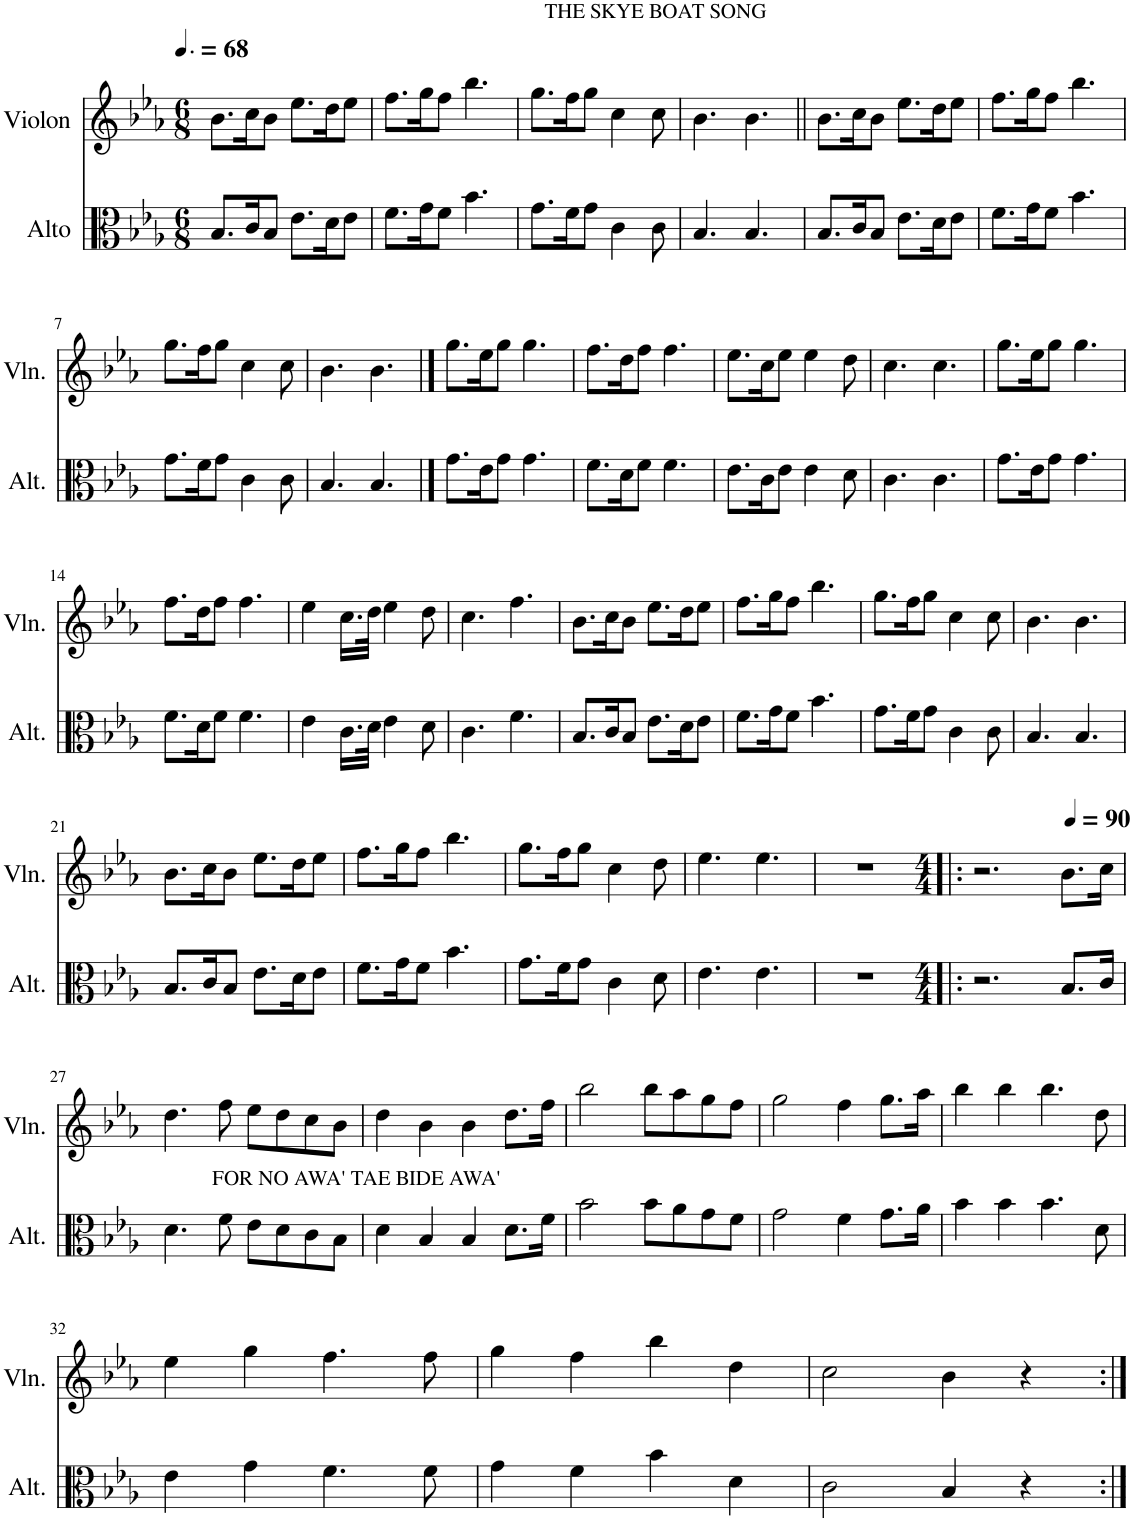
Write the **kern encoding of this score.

**kern	**kern
*part2	*part1
*staff2	*staff1
*I"Alto	*I"Violon
*I'Alt.	*I'Vln.
*clefC3	*clefG2
*k[b-e-a-]	*k[b-e-a-]
*M6/8	*M6/8
*MM102	*MM102
=1	=1
8.B-/L	8.b-\L
16c/K	16cc\K
8B-/J	8b-\J
8.e-\L	8.ee-\L
16d\K	16dd\K
8e-\J	8ee-\J
=2	=2
8.f\L	8.ff\L
16g\K	16gg\K
8f\J	8ff\J
4.b-\	4.bb-\
=3	=3
!	!LO:TX:a:t=THE SKYE BOAT SONG
8.g\L	8.gg\L
16f\K	16ff\K
8g\J	8gg\J
4c\	4cc\
8c\	8cc\
=4	=4
4.B-/	4.b-\
4.B-/	4.b-\
=5||	=5||
8.B-/L	8.b-\L
16c/K	16cc\K
8B-/J	8b-\J
8.e-\L	8.ee-\L
16d\K	16dd\K
8e-\J	8ee-\J
=6	=6
8.f\L	8.ff\L
16g\K	16gg\K
8f\J	8ff\J
4.b-\	4.bb-\
!!LO:LB:g=z
=7	=7
8.g\L	8.gg\L
16f\K	16ff\K
8g\J	8gg\J
4c\	4cc\
8c\	8cc\
=8	=8
4.B-/	4.b-\
4.B-/	4.b-\
==9	==9
8.g\L	8.gg\L
16e-\K	16ee-\K
8g\J	8gg\J
4.g\	4.gg\
=10	=10
8.f\L	8.ff\L
16d\K	16dd\K
8f\J	8ff\J
4.f\	4.ff\
=11	=11
8.e-\L	8.ee-\L
16c\K	16cc\K
8e-\J	8ee-\J
4e-\	4ee-\
8d\	8dd\
=12	=12
4.c\	4.cc\
4.c\	4.cc\
=13	=13
8.g\L	8.gg\L
16e-\K	16ee-\K
8g\J	8gg\J
4.g\	4.gg\
!!LO:LB:g=z
=14	=14
8.f\L	8.ff\L
16d\K	16dd\K
8f\J	8ff\J
4.f\	4.ff\
=15	=15
4e-\	4ee-\
16.c\LL	16.cc\LL
32d\JJk	32dd\JJk
4e-\	4ee-\
8d\	8dd\
=16	=16
4.c\	4.cc\
4.f\	4.ff\
=17	=17
8.B-/L	8.b-\L
16c/K	16cc\K
8B-/J	8b-\J
8.e-\L	8.ee-\L
16d\K	16dd\K
8e-\J	8ee-\J
=18	=18
8.f\L	8.ff\L
16g\K	16gg\K
8f\J	8ff\J
4.b-\	4.bb-\
=19	=19
8.g\L	8.gg\L
16f\K	16ff\K
8g\J	8gg\J
4c\	4cc\
8c\	8cc\
=20	=20
4.B-/	4.b-\
4.B-/	4.b-\
!!LO:LB:g=z
=21	=21
8.B-/L	8.b-\L
16c/K	16cc\K
8B-/J	8b-\J
8.e-\L	8.ee-\L
16d\K	16dd\K
8e-\J	8ee-\J
=22	=22
8.f\L	8.ff\L
16g\K	16gg\K
8f\J	8ff\J
4.b-\	4.bb-\
=23	=23
8.g\L	8.gg\L
16f\K	16ff\K
8g\J	8gg\J
4c\	4cc\
8d\	8dd\
=24	=24
4.e-\	4.ee-\
4.e-\	4.ee-\
=25	=25
2.r	2.r
=26!|:	=26!|:
*M4/4	*M4/4
2.r	2.r
*	*MM90
8.B-/L	8.b-\L
16c/Jk	16cc\Jk
!!LO:LB:g=z
=27	=27
4.d\	4.dd\
8f\	8ff\
!LO:TX:a:t=FOR NO AWA' TAE BIDE AWA'	!
8e-\L	8ee-\L
8d\	8dd\
8c\	8cc\
8B-\J	8b-\J
=28	=28
4d\	4dd\
4B-/	4b-\
4B-/	4b-\
8.d\L	8.dd\L
16f\Jk	16ff\Jk
=29	=29
2b-\	2bb-\
8b-\L	8bb-\L
8a-\	8aa-\
8g\	8gg\
8f\J	8ff\J
=30	=30
2g\	2gg\
4f\	4ff\
8.g\L	8.gg\L
16a-\Jk	16aa-\Jk
=31	=31
4b-\	4bb-\
4b-\	4bb-\
4.b-\	4.bb-\
8d\	8dd\
!!LO:LB:g=z
=32	=32
4e-\	4ee-\
4g\	4gg\
4.f\	4.ff\
8f\	8ff\
=33	=33
4g\	4gg\
4f\	4ff\
4b-\	4bb-\
4d\	4dd\
=34	=34
2c\	2cc\
4B-/	4b-\
4r	4r
=:|!	=:|!
*-	*-
